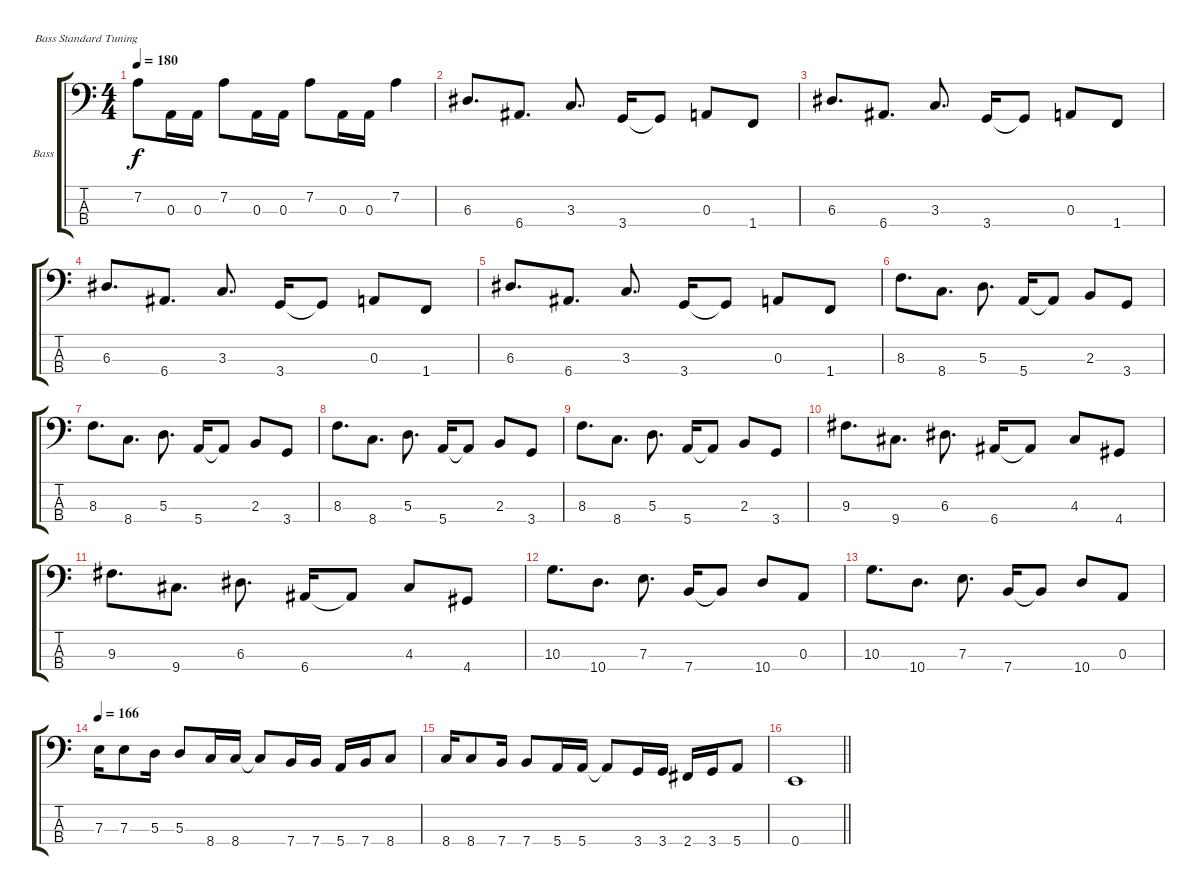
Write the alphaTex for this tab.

\bracketExtendMode groupsimilarinstruments
\firstSystemTrackNameOrientation horizontal
\otherSystemsTrackNameOrientation horizontal
\track ("Bass" "Bass") {instrument electricbasspick}
\staff {score tabs}
\tuning (G2 D2 A1 E1)
\ts (4 4)
\tempo 180
\clef f4
\ks c
7.2.8{dy f} 0.3.16 0.3.16 7.2.8 0.3.16 0.3.16 7.2.8 0.3.16 0.3.16 7.2.4 |
6.3.8{d} 6.4.8{d} 3.3.8{d} 3.4.16 3.4{t}.8 0.3.8 1.4.8 |
6.3.8{d} 6.4.8{d} 3.3.8{d} 3.4.16 3.4{t}.8 0.3.8 1.4.8 |
6.3.8{d} 6.4.8{d} 3.3.8{d} 3.4.16 3.4{t}.8 0.3.8 1.4.8 |
6.3.8{d} 6.4.8{d} 3.3.8{d} 3.4.16 3.4{t}.8 0.3.8 1.4.8 |
8.3.8{d} 8.4.8{d} 5.3.8{d} 5.4.16 5.4{t}.8 2.3.8 3.4.8 |
8.3.8{d} 8.4.8{d} 5.3.8{d} 5.4.16 5.4{t}.8 2.3.8 3.4.8 |
8.3.8{d} 8.4.8{d} 5.3.8{d} 5.4.16 5.4{t}.8 2.3.8 3.4.8 |
8.3.8{d} 8.4.8{d} 5.3.8{d} 5.4.16 5.4{t}.8 2.3.8 3.4.8 |
9.3.8{d} 9.4.8{d} 6.3.8{d} 6.4.16 6.4{t}.8 4.3.8 4.4.8 |
9.3.8{d} 9.4.8{d} 6.3.8{d} 6.4.16 6.4{t}.8 4.3.8 4.4.8 |
10.3.8{d} 10.4.8{d} 7.3.8{d} 7.4.16 7.4{t}.8 10.4.8 0.3.8 |
10.3.8{d} 10.4.8{d} 7.3.8{d} 7.4.16 7.4{t}.8 10.4.8 0.3.8 |
\tempo 166
7.3.16 7.3.8 5.3.16 5.3.8 8.4.16 8.4.16 8.4{t}.8 7.4.16 7.4.16 5.4.16 7.4.16 8.4.8 |
8.4.16 8.4.8 7.4.16 7.4.8 5.4.16 5.4.16 5.4{t}.8 3.4.16 3.4.16 2.4.16 3.4.16 5.4.8 |
\barLineRight lightlight
0.4.1
